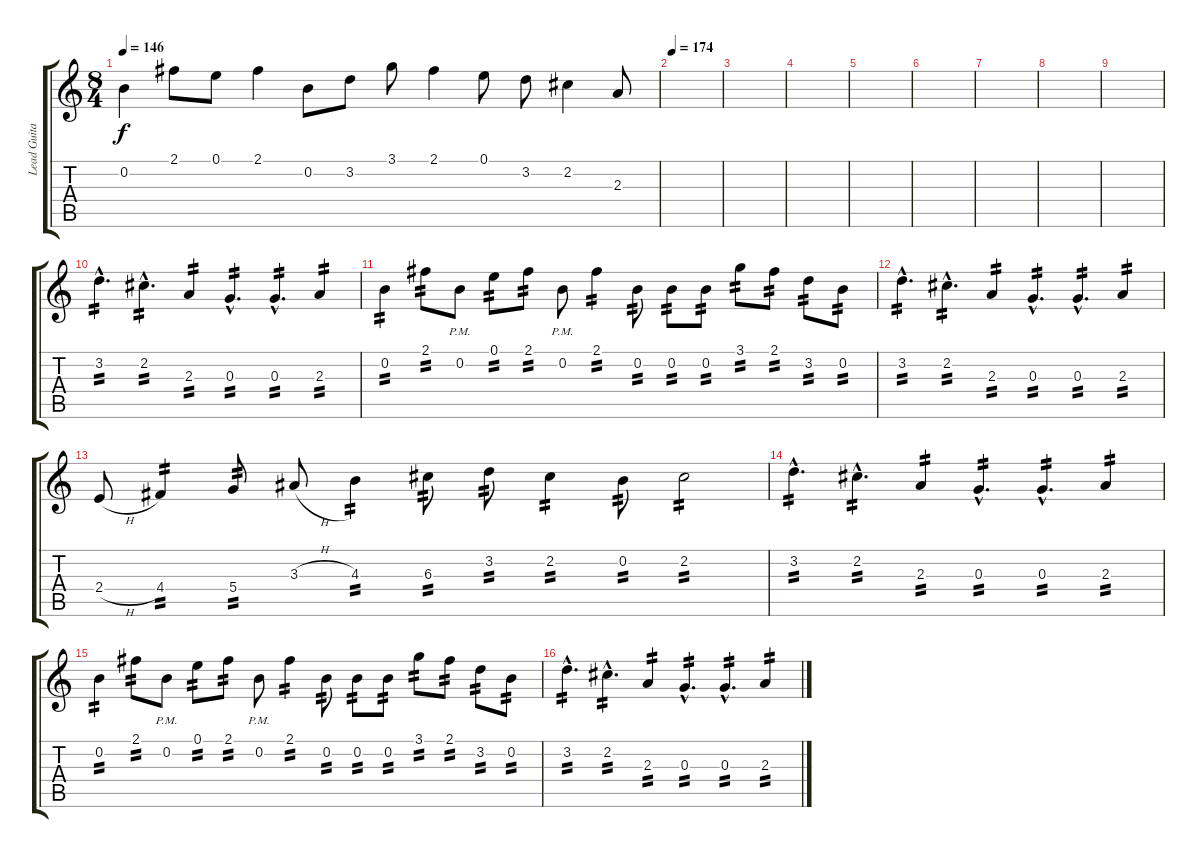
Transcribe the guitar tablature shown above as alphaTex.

\track ("Lead Guitar" "Lead Guita") {instrument distortionguitar}
\staff {score tabs}
\tuning (E4 B3 G3 D3 A2 E2) {hide}
\ts (8 4)
\tempo 146
\clef g2
\ks c
0.2.4{dy f} 2.1.8 0.1.8 2.1.4 0.2.8 3.2.8 3.1.8 2.1.4 0.1.8 3.2.8 2.2.4 2.3.8 |
\tempo 174
|
|
|
|
|
|
|
|
3.2{hac}.4{d tp 2} 2.2{hac}.4{d tp 2} 2.3.4{tp 2} 0.3{hac}.4{d tp 2} 0.3{hac}.4{d tp 2} 2.3.4{tp 2} |
0.2.4{tp 2} 2.1.8{tp 2} 0.2{pm}.8 0.1.8{tp 2} 2.1.8{tp 2} 0.2{pm}.8 2.1.4{tp 2} 0.2.8{tp 2} 0.2.8{tp 2} 0.2.8{tp 2} 3.1.8{tp 2} 2.1.8{tp 2} 3.2.8{tp 2} 0.2.8{tp 2} |
3.2{hac}.4{d tp 2} 2.2{hac}.4{d tp 2} 2.3.4{tp 2} 0.3{hac}.4{d tp 2} 0.3{hac}.4{d tp 2} 2.3.4{tp 2} |
2.4{h}.8 4.4.4{tp 2} 5.4.8{tp 2} 3.3{h}.8 4.3.4{tp 2} 6.3.8{tp 2} 3.2.8{tp 2} 2.2.4{tp 2} 0.2.8{tp 2} 2.2.2{tp 2} |
3.2{hac}.4{d tp 2} 2.2{hac}.4{d tp 2} 2.3.4{tp 2} 0.3{hac}.4{d tp 2} 0.3{hac}.4{d tp 2} 2.3.4{tp 2} |
0.2.4{tp 2} 2.1.8{tp 2} 0.2{pm}.8 0.1.8{tp 2} 2.1.8{tp 2} 0.2{pm}.8 2.1.4{tp 2} 0.2.8{tp 2} 0.2.8{tp 2} 0.2.8{tp 2} 3.1.8{tp 2} 2.1.8{tp 2} 3.2.8{tp 2} 0.2.8{tp 2} |
3.2{hac}.4{d tp 2} 2.2{hac}.4{d tp 2} 2.3.4{tp 2} 0.3{hac}.4{d tp 2} 0.3{hac}.4{d tp 2} 2.3.4{tp 2}
